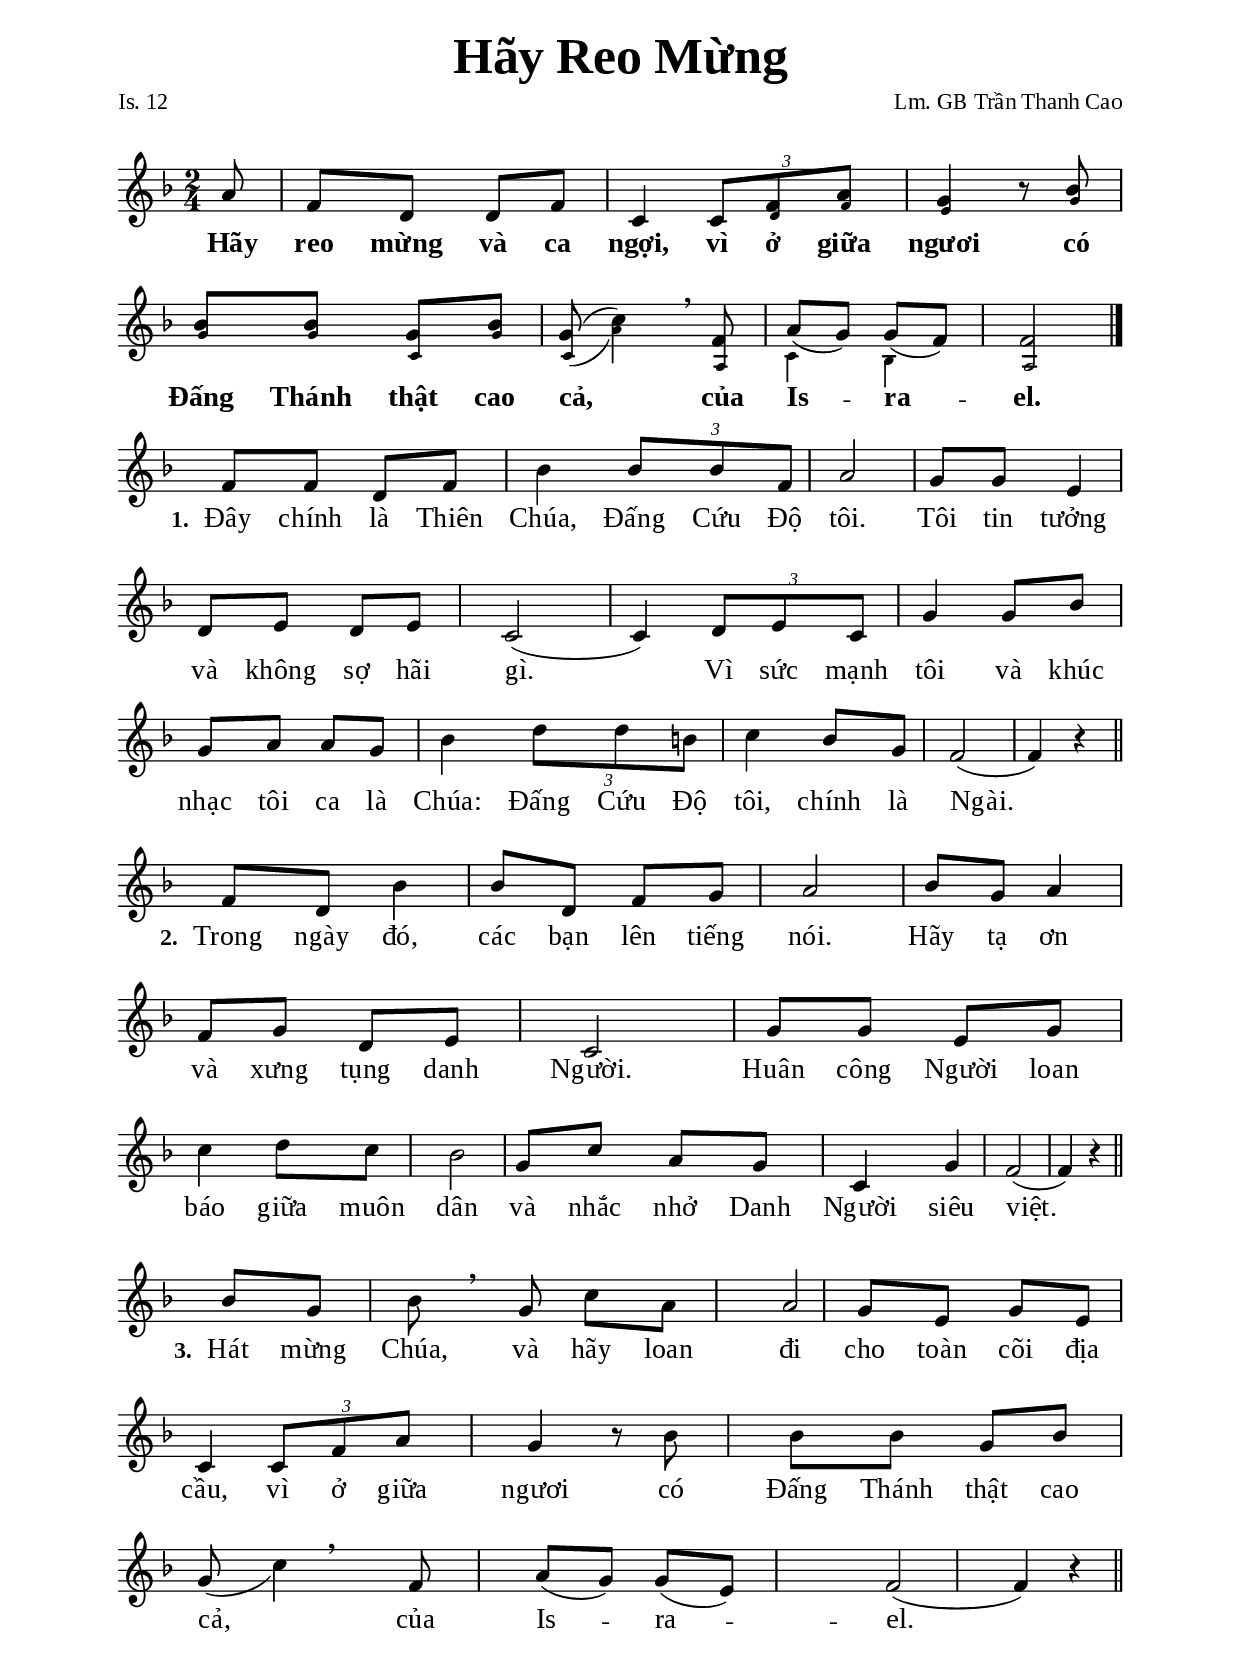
% Cài đặt chung
\version "2.22.1"
\include "english.ly"

\header {
  title = \markup { \fontsize #3 "Hãy Reo Mừng" }
  poet = "Is. 12"
  composer = "Lm. GB Trần Thanh Cao"
  arranger = " "
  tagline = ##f
}

% Nhạc điệp khúc
nhacDiepKhucSop = \relative c' {
  \partial 8 a'8 |
  f d d f |
  c4 \tuplet 3/2 { c8 f a } |
  g4 r8 bf |
  bf bf g bf |
  g ^(c4) \breathe f,8 |
  a _(g) g _(f) |
  f2 \bar "|."
}

nhacDiepKhucBas = \relative c' {
  \skip 8
  \skip 2
  \skip 4 \tuplet 3/2 { c8 d f } |
  e4 r8 g |
  g g c, g' |
  c, _(a'4) a,8 |
  c4 bf4 |
  a2
}

% Nhạc phiên khúc
nhacPhienKhucMot = \relative c' {
  f8 f d f |
  bf4 \tuplet 3/2 { bf8 bf f } |
  a2 g8 g e4 |
  d8 e d e |
  c2 ( |
  c4) \tuplet 3/2 { d8 e c } |
  g'4 g8 bf |
  g a a g |
  bf4 \tuplet 3/2 { d8 d b! } |
  c4 bf8 g |
  f2 ( |
  f4) r \bar "||"
}

nhacPhienKhucHai = \relative c' {
  f8 d bf'4 |
  bf8 d, f g |
  a2 |
  bf8 g a4 |
  f8 g d e |
  c2 |
  g'8 g e g |
  c4 d8 c |
  bf2 |
  g8 c a g |
  c,4 g' |
  f2 ( |
  f4) r \bar "||"
}

nhacPhienKhucBa = \relative c' {
  \partial 4 bf'8 g |
  bf \breathe g c a |
  a2 |
  g8 e g e |
  c4 \tuplet 3/2 { c8 f a } |
  g4 r8 bf |
  bf bf g bf |
  g _(c4) \breathe f,8 |
  a (g) g (e) |
  f2 ( |
  f4) r \bar "||"
}

% Lời điệp khúc
loiDiepKhuc = \lyricmode {
  Hãy reo mừng và ca ngợi,
  vì ở giữa ngươi có Đấng Thánh thật cao cả,
  của Is -- ra -- el.
}

% Lời phiên khúc
loiPhienKhucMot = \lyricmode {
  \set stanza = #"1. "
  Đây chính là Thiên Chúa, Đấng Cứu Độ tôi.
  Tôi tin tưởng và không sợ hãi gì.
  Vì sức mạnh tôi và khúc nhạc tôi ca là Chúa:
  Đấng Cứu Độ tôi, chính là Ngài.
}

loiPhienKhucHai = \lyricmode {
  \set stanza = #"2. "
  Trong ngày đó, các bạn lên tiếng nói.
  Hãy tạ ơn và xưng tụng danh Người.
  Huân công Người loan báo giữa muôn dân
  và nhắc nhở Danh Người siêu việt.
}

loiPhienKhucBa = \lyricmode {
  \set stanza = #"3. "
  Hát mừng Chúa, và hãy loan đi cho toàn cõi địa cầu,
  vì ở giữa ngươi có Đấng Thánh thật cao cả,
  của Is -- ra -- el.
}


% Dàn trang
\paper {
  #(set-paper-size "a4")
  top-margin = 10\mm
  bottom-margin = 10\mm
  left-margin = 20\mm
  right-margin = 20\mm
  indent = #0
  #(define fonts
    (make-pango-font-tree
      "Liberation Serif"
      "Liberation Serif"
      "Liberation Serif"
      (/ 20 20)))
  %page-count = #1
  system-system-spacing = #'((basic-distance . 13))
  score-system-spacing = #'((basic-distance . 14))
}

% Thiết lập tông và nhịp
TongNhip = { \key f \major \time 2/4 }

% Đổi kích thước nốt cho bè phụ
notBePhu =
#(define-music-function (font-size music) (number? ly:music?)
   (for-some-music
     (lambda (m)
       (if (music-is-of-type? m 'rhythmic-event)
           (begin
             (set! (ly:music-property m 'tweaks)
                   (cons `(font-size . ,font-size)
                         (ly:music-property m 'tweaks)))
             #t)
           #f))
     music)
   music)

\score {
  \new ChoirStaff <<
    \new Staff = diepKhuc \with {
        \consists "Merge_rests_engraver"
        %\magnifyStaff #(magstep +1)
        printPartCombineTexts = ##f
      }
      <<
      \new Voice \TongNhip \partCombine 
        \nhacDiepKhucSop
        \notBePhu -3 { \nhacDiepKhucBas }
      \new NullVoice = nhacThamChieu \nhacDiepKhucSop
      \new Lyrics \lyricsto nhacThamChieu \loiDiepKhuc
      >>
  >>
  \layout {
    \override Lyrics.LyricText.font-series = #'bold
    \override Lyrics.LyricText.font-size = #+2
    \override Lyrics.LyricSpace.minimum-distance = #3.5
    \override Score.BarNumber.break-visibility = ##(#f #f #f)
    \override Score.SpacingSpanner.uniform-stretching = ##t
  }
}

\score {
  \new ChoirStaff <<
    \new Staff = phienKhuc \with {
        %\magnifyStaff #(magstep +1)
      }
      <<
      \new Voice = beSop {
        \key f \major \time 2/4 \nhacPhienKhucMot
      }
    >>
    \new Lyrics \lyricsto beSop \loiPhienKhucMot
  >>
  \layout {
    \override Staff.TimeSignature.transparent = ##t
    \override Lyrics.LyricText.font-size = #+2
    \override Lyrics.LyricSpace.minimum-distance = #2.5
    \override Score.BarNumber.break-visibility = ##(#f #f #f)
    \override Score.SpacingSpanner.uniform-stretching = ##t
  }
}

\score {
  \new ChoirStaff <<
    \new Staff = phienKhuc \with {
        %\magnifyStaff #(magstep +1)
      }
      <<
      \new Voice = beSop {
        \key f \major \time 2/4 \nhacPhienKhucHai
      }
    >>
    \new Lyrics \lyricsto beSop \loiPhienKhucHai
  >>
  \layout {
    \override Staff.TimeSignature.transparent = ##t
    \override Lyrics.LyricText.font-size = #+2
    \override Lyrics.LyricSpace.minimum-distance = #3
    \override Score.BarNumber.break-visibility = ##(#f #f #f)
    \override Score.SpacingSpanner.uniform-stretching = ##t
  }
}

\score {
  \new ChoirStaff <<
    \new Staff = phienKhuc \with {
        %\magnifyStaff #(magstep +1)
      }
      <<
      \new Voice = beSop {
        \key f \major \time 2/4 \nhacPhienKhucBa
      }
    >>
    \new Lyrics \lyricsto beSop \loiPhienKhucBa
  >>
  \layout {
    \override Staff.TimeSignature.transparent = ##t
    \override Lyrics.LyricText.font-size = #+2
    \override Lyrics.LyricSpace.minimum-distance = #3
    \override Score.BarNumber.break-visibility = ##(#f #f #f)
    \override Score.SpacingSpanner.uniform-stretching = ##t
    \override Score.SpacingSpanner packed-spacing = ##t
  }
}
